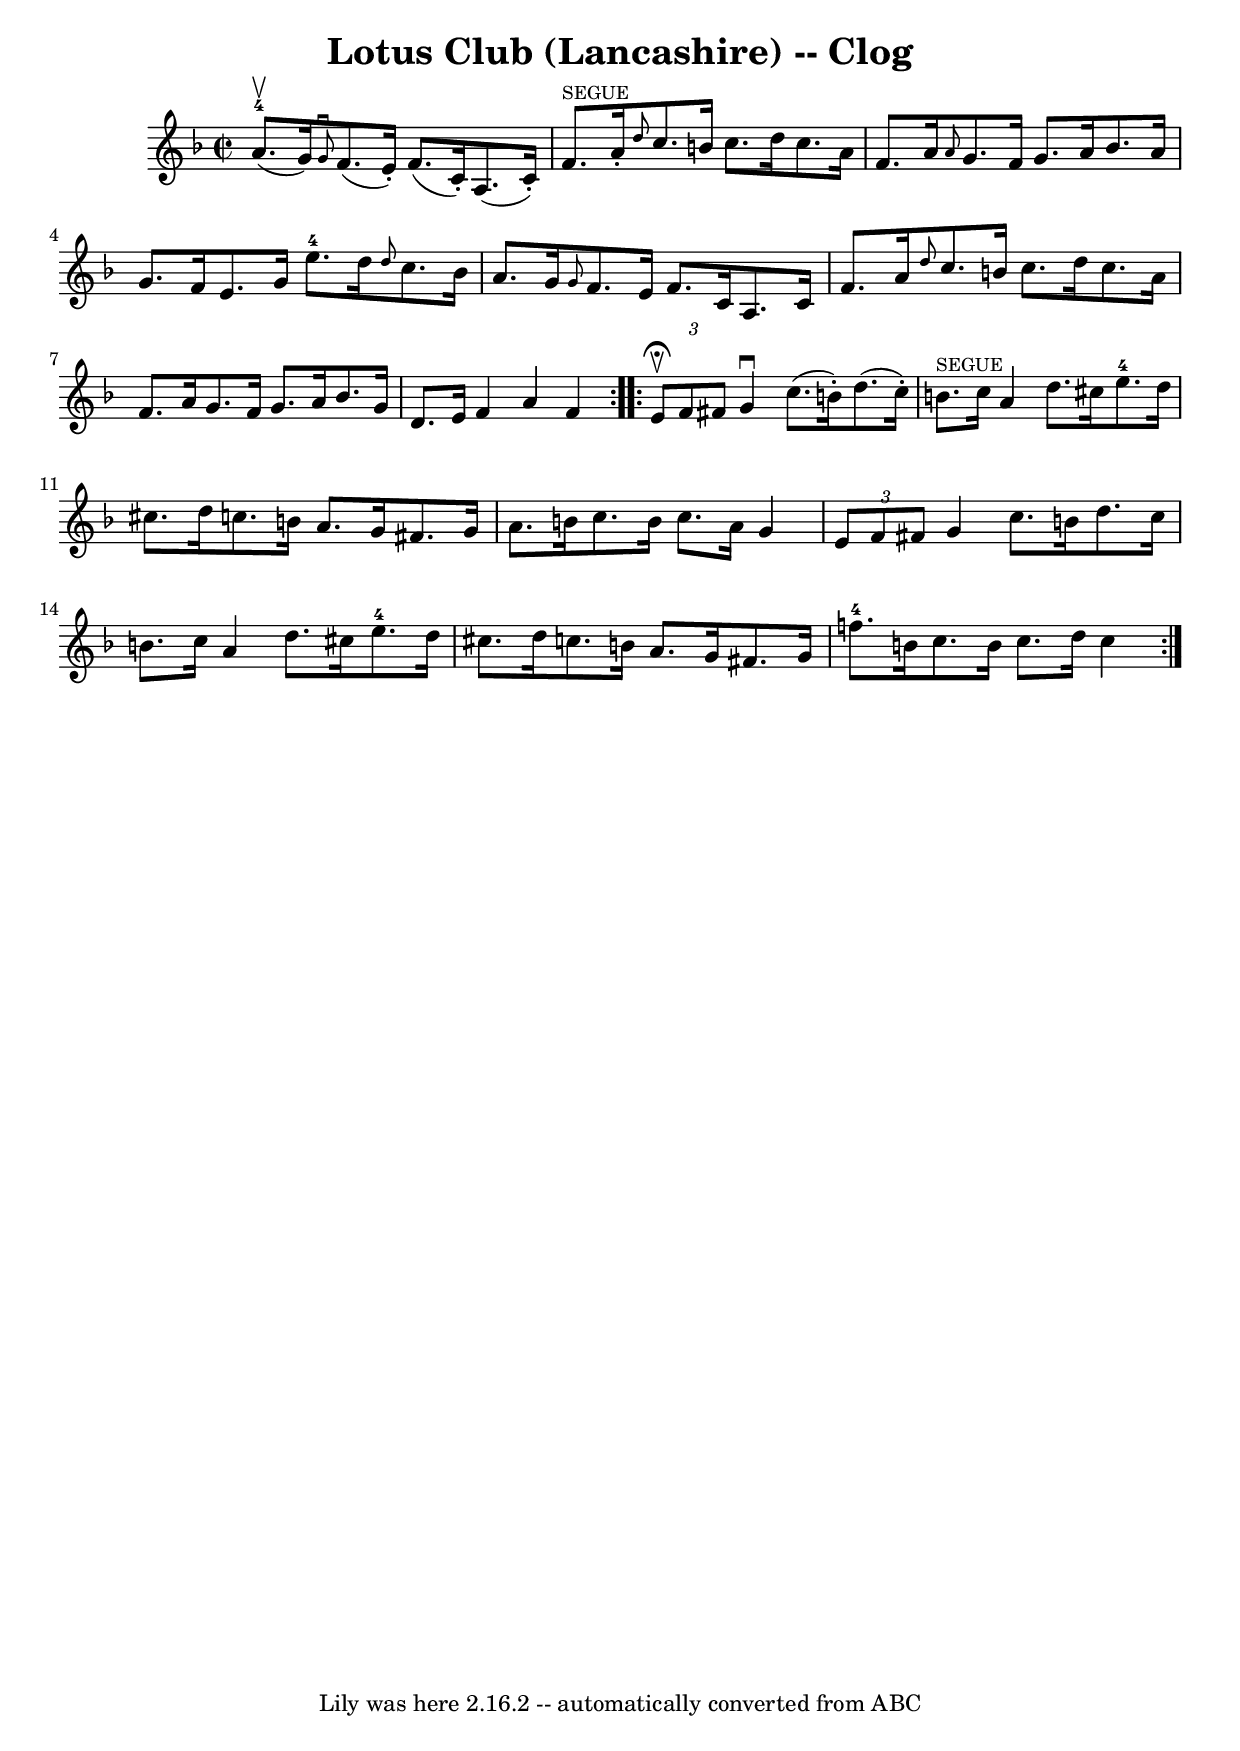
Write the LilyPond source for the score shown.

\version "2.7.40"
\include "Mammoth.ily"
\header {
	%% book = "Ryan's Mammoth Collection"
	crossRefNumber = "1"
	footnotes = "\\\\158 938"
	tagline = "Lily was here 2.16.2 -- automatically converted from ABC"
	title = "Lotus Club (Lancashire) -- Clog"
}
voicedefault =  {


\repeat volta 2 {
\override Staff.TimeSignature #'style = #'C
 \time 2/2 
\key f \major a'8.-4^\upbow(g'16) |
     
\grace { g'8^\downbow } f'8. (e'16 -.) f'8. (c'16 -.) a8. (
 c'16 -.) f'8.^\segue a'16 -.   |
 \grace { d''8  } c''8.   
 b'16 c''8. d''16 c''8. a'16 f'8. a'16    |
     
\grace { a'8  } g'8. f'16 g'8. a'16 bes'8. a'16 g'8.    
f'16    |
 e'8. g'16 e''8.-4 d''16  \grace { d''8  }   
c''8. bes'16 a'8. g'16    |
     \grace { g'8  } f'8.    
e'16 f'8. c'16 a8. c'16 f'8. a'16    |
 \grace {    
d''8  } c''8. b'16 c''8. d''16 c''8. a'16 f'8. a'16    
|
 g'8. f'16 g'8. a'16 bes'8. g'16 d'8. e'16    
|
 f'4 a'4 f'4    }     \repeat volta 2 {   \times 2/3 { e'8 
^\fermata^\upbow f'8 fis'8  } |
 g'4^\downbow c''8. (b'16 
-.) d''8. (c''16 -.) b'8.^\segue c''16    |
 a'4    
d''8. cis''16 e''8.-4 d''16 cis''8. d''16    |
     
c''!8. b'16 a'8. g'16 fis'8. g'16 a'8. b'16    |
   
c''8. b'16 c''8. a'16 g'4    \times 2/3 { e'8 f'8 fis'8  }  
 |
 g'4 c''8. b'16 d''8. c''16 b'8. c''16    
|
 a'4 d''8. cis''16 e''8.-4 d''16 cis''8. d''16  
  |
 c''!8. b'16 a'8. g'16 fis'8. g'16 f''!8.-4  
 b'16    |
 c''8. b'16 c''8. d''16 c''4      }   
}

\score{
    <<

	\context Staff="default"
	{
	    \voicedefault 
	}

    >>
	\layout {
	}
	\midi {}
}
